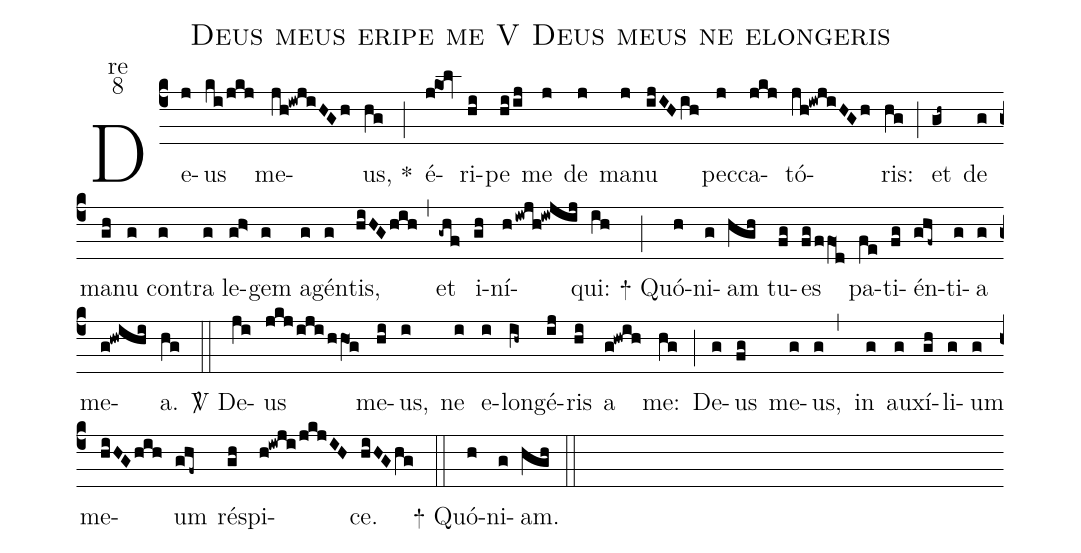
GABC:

name:Deus meus eripe me V Deus meus ne elongeris;
office-part:re;
mode:8;
%%
(c4) De(j)us(ki/jkj) me(jh@iwjiHGh)us, <sp>*</sp>(hg) (;)
é(j!ko1@lv)ri(hi)pe(hi/ij) me(j) de(j) ma(j)nu(ijIHih) pec(j)ca(jkj)tó(jh!iwjiHGh)ris:(hg) (;)
et(gh~) de(g) ma(gh)nu(g) con(g)tra(g) le(g!h>)gem(g) a(g)gén(g)tis,(hiHGhih) (,)
et(-ghf) i(gh)ní(hiwjh!iwjij)qui:(ih) (;)
<sp>+</sp> Quó(h)ni(g)am(hgh) tu(fg)es(fg/ffO1d) pa(fe)ti(fg)én(ghf~)ti(g)a(g) me(g!hwihi)a.(hg) (::)
<sp>V/</sp> De(ji)us(jkj/iji/hhO1g) me(hi)us,(i) ne(i) e(i)long(ih~)é(ij)ris(hi) a(g!hwih) me:(hg) (;)
De(g)us(fg) me(g)us,(g) (,) in( g) au(g)xí(gh)li(g)um(g) me(hiHGhih)um(ghf~) ré(gh)spi(h!iwji/jkjIH)ce.(hiHGhg) (::)
<sp>+</sp> Quó(h)ni(g)am.(hgh) (::)
